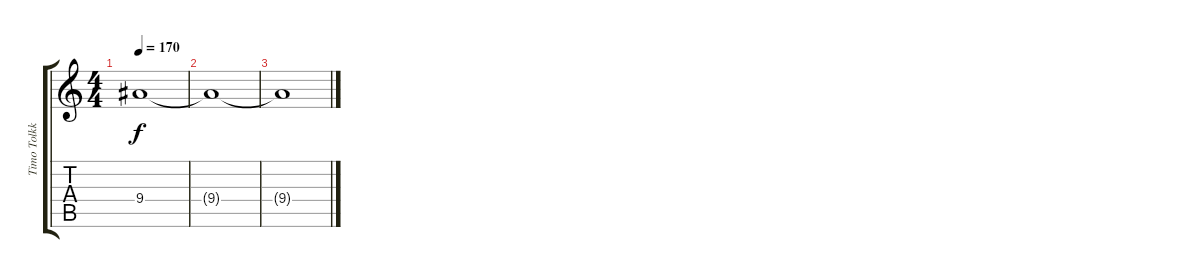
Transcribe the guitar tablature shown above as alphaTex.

\track ("Timo Tolkki" "Timo Tolkk") {instrument overdrivenguitar}
\staff {score tabs}
\tuning (Eb4 Bb3 Gb3 Db3 Ab2 Eb2) {hide}
\ts (4 4)
\tempo 170
\clef g2
\ks c
9.4{t}.1{dy f} |
9.4{t}.1 |
9.4{t}.1
